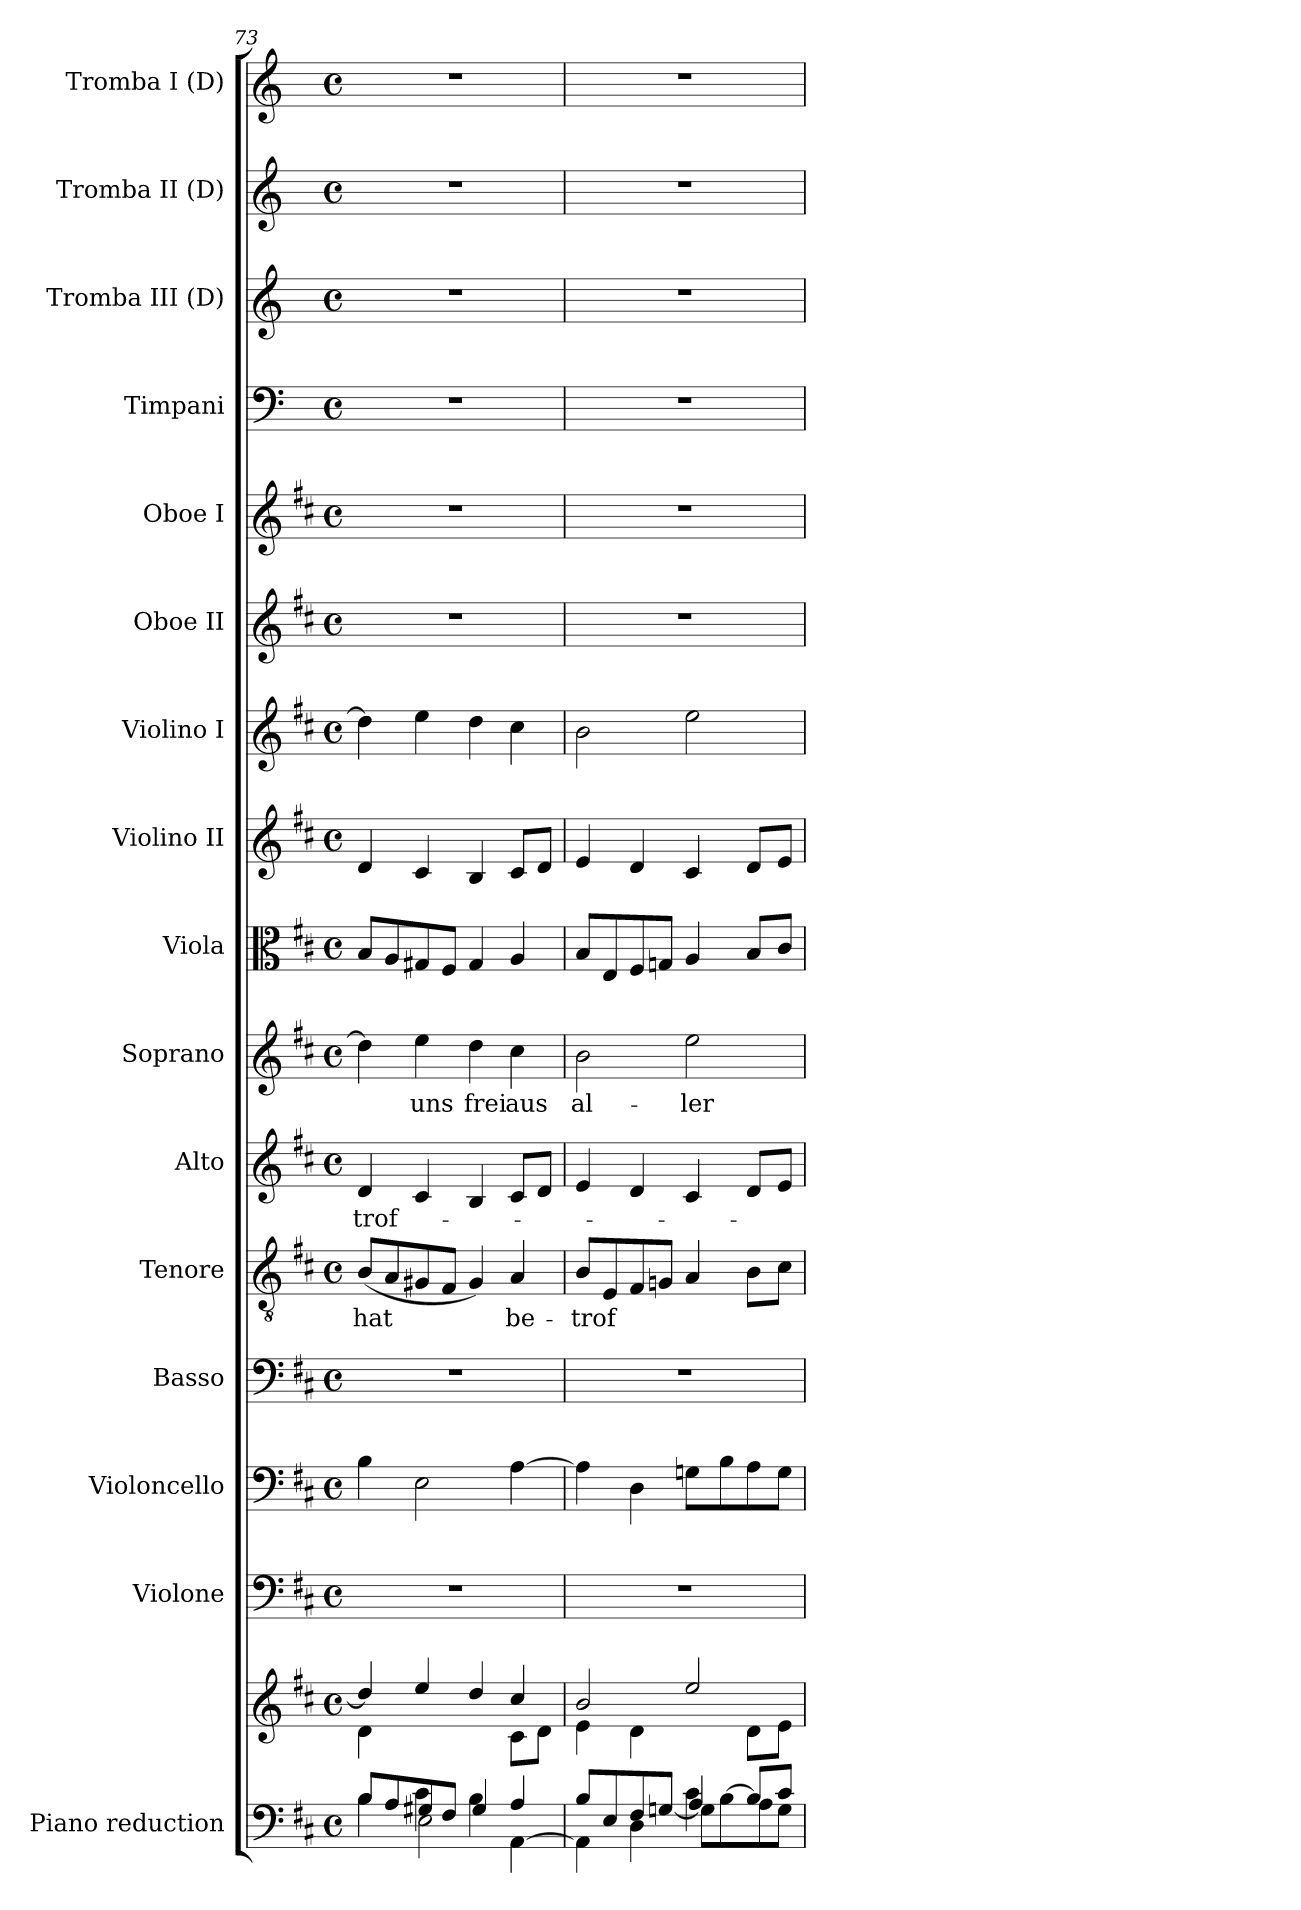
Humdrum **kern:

**kern	**kern	**kern	**kern	**kern	**kern	**text	**kern	**text	**kern	**text	**kern	**kern	**kern	**kern	**kern	**kern	**kern	**kern	**kern
*part16	*part16	*part15	*part14	*part13	*part12	*part12	*part11	*part11	*part10	*part10	*part9	*part8	*part7	*part6	*part5	*part4	*part3	*part2	*part1
*staff17	*staff16	*staff15	*staff14	*staff13	*staff12	*staff12	*staff11	*staff11	*staff10	*staff10	*staff9	*staff8	*staff7	*staff6	*staff5	*staff4	*staff3	*staff2	*staff1
*I"Piano reduction	*	*I"Violone	*I"Violoncello	*I"Basso	*I"Tenore	*	*I"Alto	*	*I"Soprano	*	*I"Viola	*I"Violino II	*I"Violino I	*I"Oboe II	*I"Oboe I	*I"Timpani	*I"Tromba III (D)	*I"Tromba II (D)	*I"Tromba I (D)
*I'Pno	*	*	*	*	*	*	*	*	*	*	*	*	*	*I'Ob	*I'Ob	*I'Timp	*	*	*
*clefF4	*clefG2	*clefF4	*clefF4	*clefF4	*clefGv2	*	*clefG2	*	*clefG2	*	*clefC3	*clefG2	*clefG2	*clefG2	*clefG2	*clefF4	*clefG2	*clefG2	*clefG2
*	*	*ITrd7c12	*	*	*	*	*	*	*	*	*	*	*	*	*	*	*ITrd-1c-2	*ITrd-1c-2	*ITrd-1c-2
*k[f#c#]	*k[f#c#]	*k[f#c#]	*k[f#c#]	*k[f#c#]	*k[f#c#]	*	*k[f#c#]	*	*k[f#c#]	*	*k[f#c#]	*k[f#c#]	*k[f#c#]	*k[f#c#]	*k[f#c#]	*k[]	*k[f#c#]	*k[f#c#]	*k[f#c#]
*M4/4	*M4/4	*M4/4	*M4/4	*M4/4	*M4/4	*	*M4/4	*	*M4/4	*	*M4/4	*M4/4	*M4/4	*M4/4	*M4/4	*M4/4	*M4/4	*M4/4	*M4/4
*met(c)	*met(c)	*met(c)	*met(c)	*met(c)	*met(c)	*	*met(c)	*	*met(c)	*	*met(c)	*met(c)	*met(c)	*met(c)	*met(c)	*met(c)	*met(c)	*met(c)	*met(c)
=73	=73	=73	=73	=73	=73	=73	=73	=73	=73	=73	=73	=73	=73	=73	=73	=73	=73	=73	=73
*^	*^	*	*	*	*	*	*	*	*	*	*	*	*	*	*	*	*	*	*
*	*^	*	*	*	*	*	*	*	*	*	*	*	*	*	*	*	*	*	*	*	*
!	!	!	!	!	!	!	!	!	!LO:LY:b	!	!LO:LY:b	!	!	!	!	!	!	!	!	!	!	!
4ryy	8B/L	4B\	4dd/]	4d\	1r	4B\	1r	(8B/L	hat	4d/	-trof-	4dd\]	.	8B/L	4d/	4dd\]	1r	1r	1r	1r	1r	1r
.	8A/	.	.	.	.	.	.	8A/	.	.	.	.	.	8A/	.	.	.	.	.	.	.	.
!	!	!	!	!	!	!	!	!	!	!	!	!	!LO:LY:b	!	!	!	!	!	!	!	!	!
4c#\	8G#X/	2E\	4ee/	2ryy	.	2E\	.	8G#X/	.	4c#/	.	4ee\	uns	8G#X/	4c#/	4ee\	.	.	.	.	.	.
.	8F#/J	.	.	.	.	.	.	8F#/J	.	.	.	.	.	8F#/J	.	.	.	.	.	.	.	.
!	!	!	!	!	!	!	!	!	!	!	!	!	!LO:LY:b	!	!	!	!	!	!	!	!	!
4B\	4G#/	.	4dd/	.	.	.	.	4G#/)	.	4B/	.	4dd\	frei	4G#/	4B/	4dd\	.	.	.	.	.	.
!	!	!	!	!	!	!	!	!	!LO:LY:b	!	!	!	!LO:LY:b	!	!	!	!	!	!	!	!	!
4ryy	4A/	[4AA\	4cc#/	8c#\L	.	[4A\	.	4A/	be-	8c#/L	.	4cc#\	aus	4A/	8c#/L	4cc#\	.	.	.	.	.	.
.	.	.	.	8d\J	.	.	.	.	.	8d/J	.	.	.	.	8d/J	.	.	.	.	.	.	.
!!LO:PB:g=z
=74	=74	=74	=74	=74	=74	=74	=74	=74	=74	=74	=74	=74	=74	=74	=74	=74	=74	=74	=74	=74	=74	=74
!	!	!	!	!	!	!	!	!	!LO:LY:b	!	!	!	!LO:LY:b	!	!	!	!	!	!	!	!	!
2ryy	8B/L	4AA\]	2b/	4e\	1r	4A\]	1r	8B/L	trof	4e/	.	2b\	al-	8B/L	4e/	2b\	1r	1r	1r	1r	1r	1r
.	8E/	.	.	.	.	.	.	8E/	.	.	.	.	.	8E/	.	.	.	.	.	.	.	.
.	8F#/	4D\	.	4d\	.	4D\	.	8F#/	.	4d/	.	.	.	8F#/	4d/	.	.	.	.	.	.	.
.	[<8Gn/J	.	.	.	.	.	.	8Gn/J	.	.	.	.	.	8Gn/J	.	.	.	.	.	.	.	.
!	!	!	!	!	!	!	!	!	!	!	!	!	!LO:LY:b	!	!	!	!	!	!	!	!	!
4c#\	4A/	8G\L]	2ee/	4ryy	.	8Gn\L	.	4A/	.	4c#/	.	2ee\	ler	4A/	4c#/	2ee\	.	.	.	.	.	.
.	.	[>8B\	.	.	.	8B\	.	.	.	.	.	.	.	.	.	.	.	.	.	.	.	.
4ryy	8B/L]	8A\	.	8d\L	.	8A\	.	8B\L	.	8d/L	.	.	.	8B/L	8d/L	.	.	.	.	.	.	.
.	8c#/J	8G\J	.	8e\J	.	8G\J	.	8c#\J	.	8e/J	.	.	.	8c#/J	8e/J	.	.	.	.	.	.	.
*v	*v	*v	*	*	*	*	*	*	*	*	*	*	*	*	*	*	*	*	*	*	*	*
*	*v	*v	*	*	*	*	*	*	*	*	*	*	*	*	*	*	*	*	*	*
=	=	=	=	=	=	=	=	=	=	=	=	=	=	=	=	=	=	=	=
*-	*-	*-	*-	*-	*-	*-	*-	*-	*-	*-	*-	*-	*-	*-	*-	*-	*-	*-	*-
